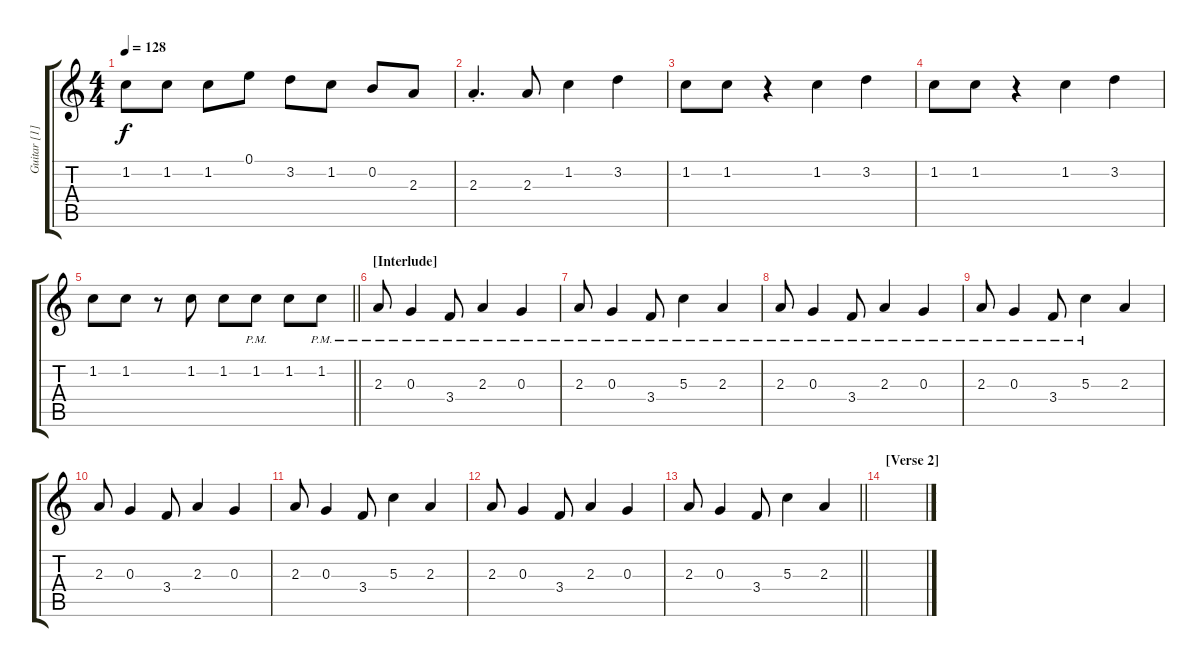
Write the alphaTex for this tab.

\track ("Guitar [1]" "Guitar [1]") {instrument distortionguitar}
\staff {score tabs}
\tuning (E4 B3 G3 D3 A2 E2) {hide}
\ts (4 4)
\tempo 128
\clef g2
\ks c
1.2.8{dy f} 1.2.8 1.2.8 0.1.8 3.2.8 1.2.8 0.2.8 2.3.8 |
2.3{st}.4{d} 2.3.8 1.2.4 3.2.4 |
1.2.8 1.2.8 r.4 1.2.4 3.2.4 |
1.2.8 1.2.8 r.4 1.2.4 3.2.4 |
\barLineRight lightlight
1.2.8 1.2.8 r.8 1.2.8 1.2.8 1.2{pm}.8 1.2.8 1.2{pm}.8 |
\section ("" "[Interlude]")
2.3{pm}.8 0.3{pm}.4 3.4{pm}.8 2.3{pm}.4 0.3{pm}.4 |
2.3{pm}.8 0.3{pm}.4 3.4{pm}.8 5.3{pm}.4 2.3{pm}.4 |
2.3{pm}.8 0.3{pm}.4 3.4{pm}.8 2.3{pm}.4 0.3{pm}.4 |
2.3{pm}.8 0.3{pm}.4 3.4{pm}.8 5.3{pm}.4 2.3.4 |
2.3.8 0.3.4 3.4.8 2.3.4 0.3.4 |
2.3.8 0.3.4 3.4.8 5.3.4 2.3.4 |
2.3.8 0.3.4 3.4.8 2.3.4 0.3.4 |
\barLineRight lightlight
2.3.8 0.3.4 3.4.8 5.3.4 2.3.4 |
\section ("" "[Verse 2]")
